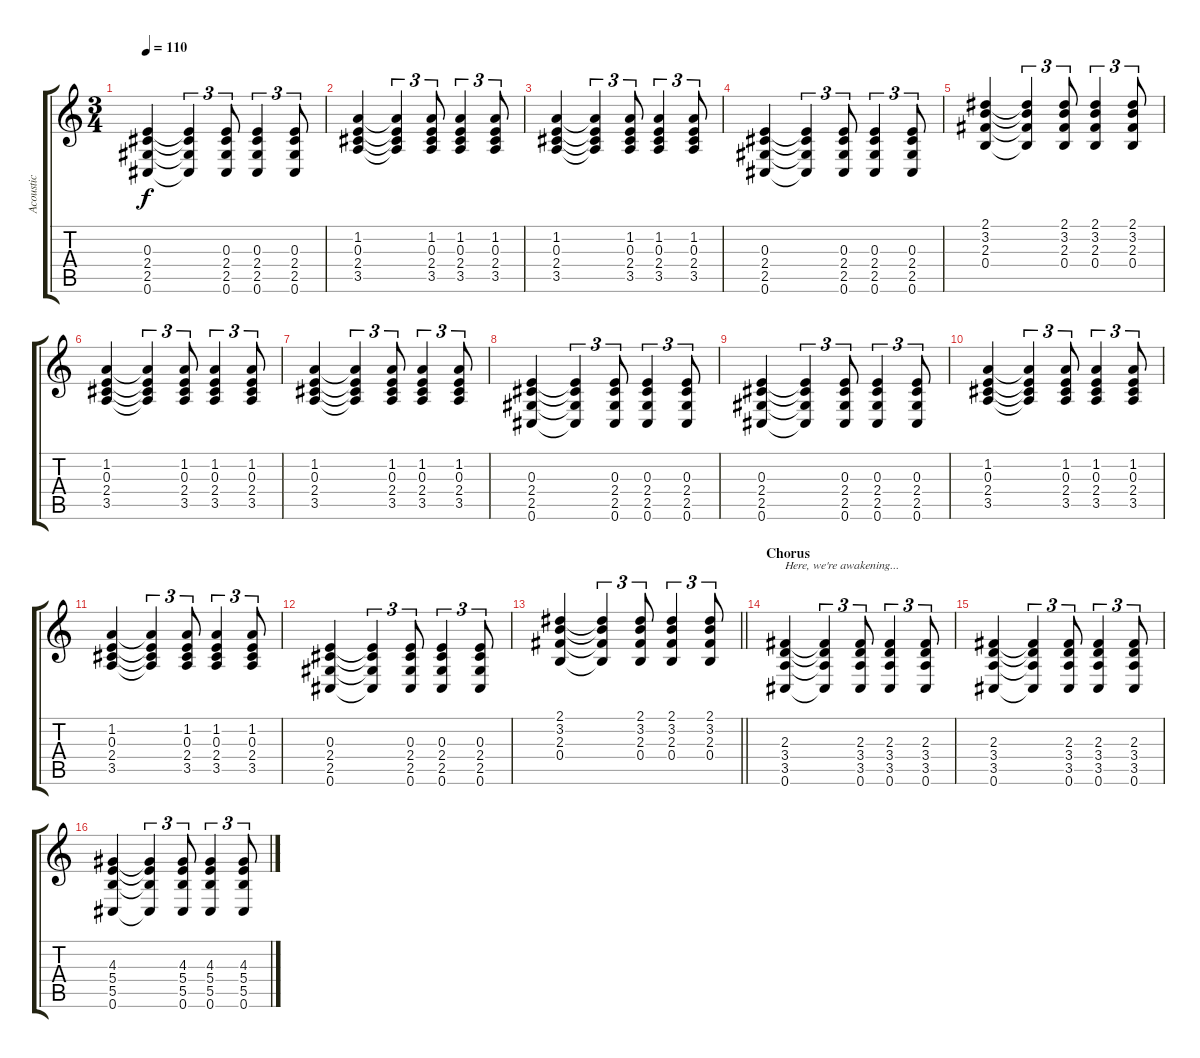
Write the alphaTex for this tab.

\track ("Acoustic" "Acoustic") {instrument acousticguitarsteel}
\staff {score tabs}
\tuning (Db4 Ab3 E3 B2 Gb2 Db2) {hide}
\ts (3 4)
\tempo 110
\clef g2
\ks c
(0.3 2.4 2.5 0.6).4{dy f} (0.3{t} 2.4{t} 2.5{t} 0.6{t}).4{tu (3 2)} (0.3 2.4 2.5 0.6).8{tu (3 2)} (0.3 2.4 2.5 0.6).4{tu (3 2)} (0.3 2.4 2.5 0.6).8{tu (3 2)} |
(1.2 0.3 2.4 3.5).4 (1.2{t} 0.3{t} 2.4{t} 3.5{t}).4{tu (3 2)} (1.2 0.3 2.4 3.5).8{tu (3 2)} (1.2 0.3 2.4 3.5).4{tu (3 2)} (1.2 0.3 2.4 3.5).8{tu (3 2)} |
(1.2 0.3 2.4 3.5).4 (1.2{t} 0.3{t} 2.4{t} 3.5{t}).4{tu (3 2)} (1.2 0.3 2.4 3.5).8{tu (3 2)} (1.2 0.3 2.4 3.5).4{tu (3 2)} (1.2 0.3 2.4 3.5).8{tu (3 2)} |
(0.3 2.4 2.5 0.6).4 (0.3{t} 2.4{t} 2.5{t} 0.6{t}).4{tu (3 2)} (0.3 2.4 2.5 0.6).8{tu (3 2)} (0.3 2.4 2.5 0.6).4{tu (3 2)} (0.3 2.4 2.5 0.6).8{tu (3 2)} |
(2.1 3.2 2.3 0.4).4 (2.1{t} 3.2{t} 2.3{t} 0.4{t}).4{tu (3 2)} (2.1 3.2 2.3 0.4).8{tu (3 2)} (2.1 3.2 2.3 0.4).4{tu (3 2)} (2.1 3.2 2.3 0.4).8{tu (3 2)} |
(1.2 0.3 2.4 3.5).4 (1.2{t} 0.3{t} 2.4{t} 3.5{t}).4{tu (3 2)} (1.2 0.3 2.4 3.5).8{tu (3 2)} (1.2 0.3 2.4 3.5).4{tu (3 2)} (1.2 0.3 2.4 3.5).8{tu (3 2)} |
(1.2 0.3 2.4 3.5).4 (1.2{t} 0.3{t} 2.4{t} 3.5{t}).4{tu (3 2)} (1.2 0.3 2.4 3.5).8{tu (3 2)} (1.2 0.3 2.4 3.5).4{tu (3 2)} (1.2 0.3 2.4 3.5).8{tu (3 2)} |
(0.3 2.4 2.5 0.6).4 (0.3{t} 2.4{t} 2.5{t} 0.6{t}).4{tu (3 2)} (0.3 2.4 2.5 0.6).8{tu (3 2)} (0.3 2.4 2.5 0.6).4{tu (3 2)} (0.3 2.4 2.5 0.6).8{tu (3 2)} |
(0.3 2.4 2.5 0.6).4 (0.3{t} 2.4{t} 2.5{t} 0.6{t}).4{tu (3 2)} (0.3 2.4 2.5 0.6).8{tu (3 2)} (0.3 2.4 2.5 0.6).4{tu (3 2)} (0.3 2.4 2.5 0.6).8{tu (3 2)} |
(1.2 0.3 2.4 3.5).4 (1.2{t} 0.3{t} 2.4{t} 3.5{t}).4{tu (3 2)} (1.2 0.3 2.4 3.5).8{tu (3 2)} (1.2 0.3 2.4 3.5).4{tu (3 2)} (1.2 0.3 2.4 3.5).8{tu (3 2)} |
(1.2 0.3 2.4 3.5).4 (1.2{t} 0.3{t} 2.4{t} 3.5{t}).4{tu (3 2)} (1.2 0.3 2.4 3.5).8{tu (3 2)} (1.2 0.3 2.4 3.5).4{tu (3 2)} (1.2 0.3 2.4 3.5).8{tu (3 2)} |
(0.3 2.4 2.5 0.6).4 (0.3{t} 2.4{t} 2.5{t} 0.6{t}).4{tu (3 2)} (0.3 2.4 2.5 0.6).8{tu (3 2)} (0.3 2.4 2.5 0.6).4{tu (3 2)} (0.3 2.4 2.5 0.6).8{tu (3 2)} |
\barLineRight lightlight
(2.1 3.2 2.3 0.4).4 (2.1{t} 3.2{t} 2.3{t} 0.4{t}).4{tu (3 2)} (2.1 3.2 2.3 0.4).8{tu (3 2)} (2.1 3.2 2.3 0.4).4{tu (3 2)} (2.1 3.2 2.3 0.4).8{tu (3 2)} |
\section ("" "Chorus")
(2.3 3.4 3.5 0.6).4{txt "Here, we're awakening..."} (2.3{t} 3.4{t} 3.5{t} 0.6{t}).4{tu (3 2)} (2.3 3.4 3.5 0.6).8{tu (3 2)} (2.3 3.4 3.5 0.6).4{tu (3 2)} (2.3 3.4 3.5 0.6).8{tu (3 2)} |
(2.3 3.4 3.5 0.6).4 (2.3{t} 3.4{t} 3.5{t} 0.6{t}).4{tu (3 2)} (2.3 3.4 3.5 0.6).8{tu (3 2)} (2.3 3.4 3.5 0.6).4{tu (3 2)} (2.3 3.4 3.5 0.6).8{tu (3 2)} |
(4.3 5.4 5.5 0.6).4 (4.3{t} 5.4{t} 5.5{t} 0.6{t}).4{tu (3 2)} (4.3 5.4 5.5 0.6).8{tu (3 2)} (4.3 5.4 5.5 0.6).4{tu (3 2)} (4.3 5.4 5.5 0.6).8{tu (3 2)}
